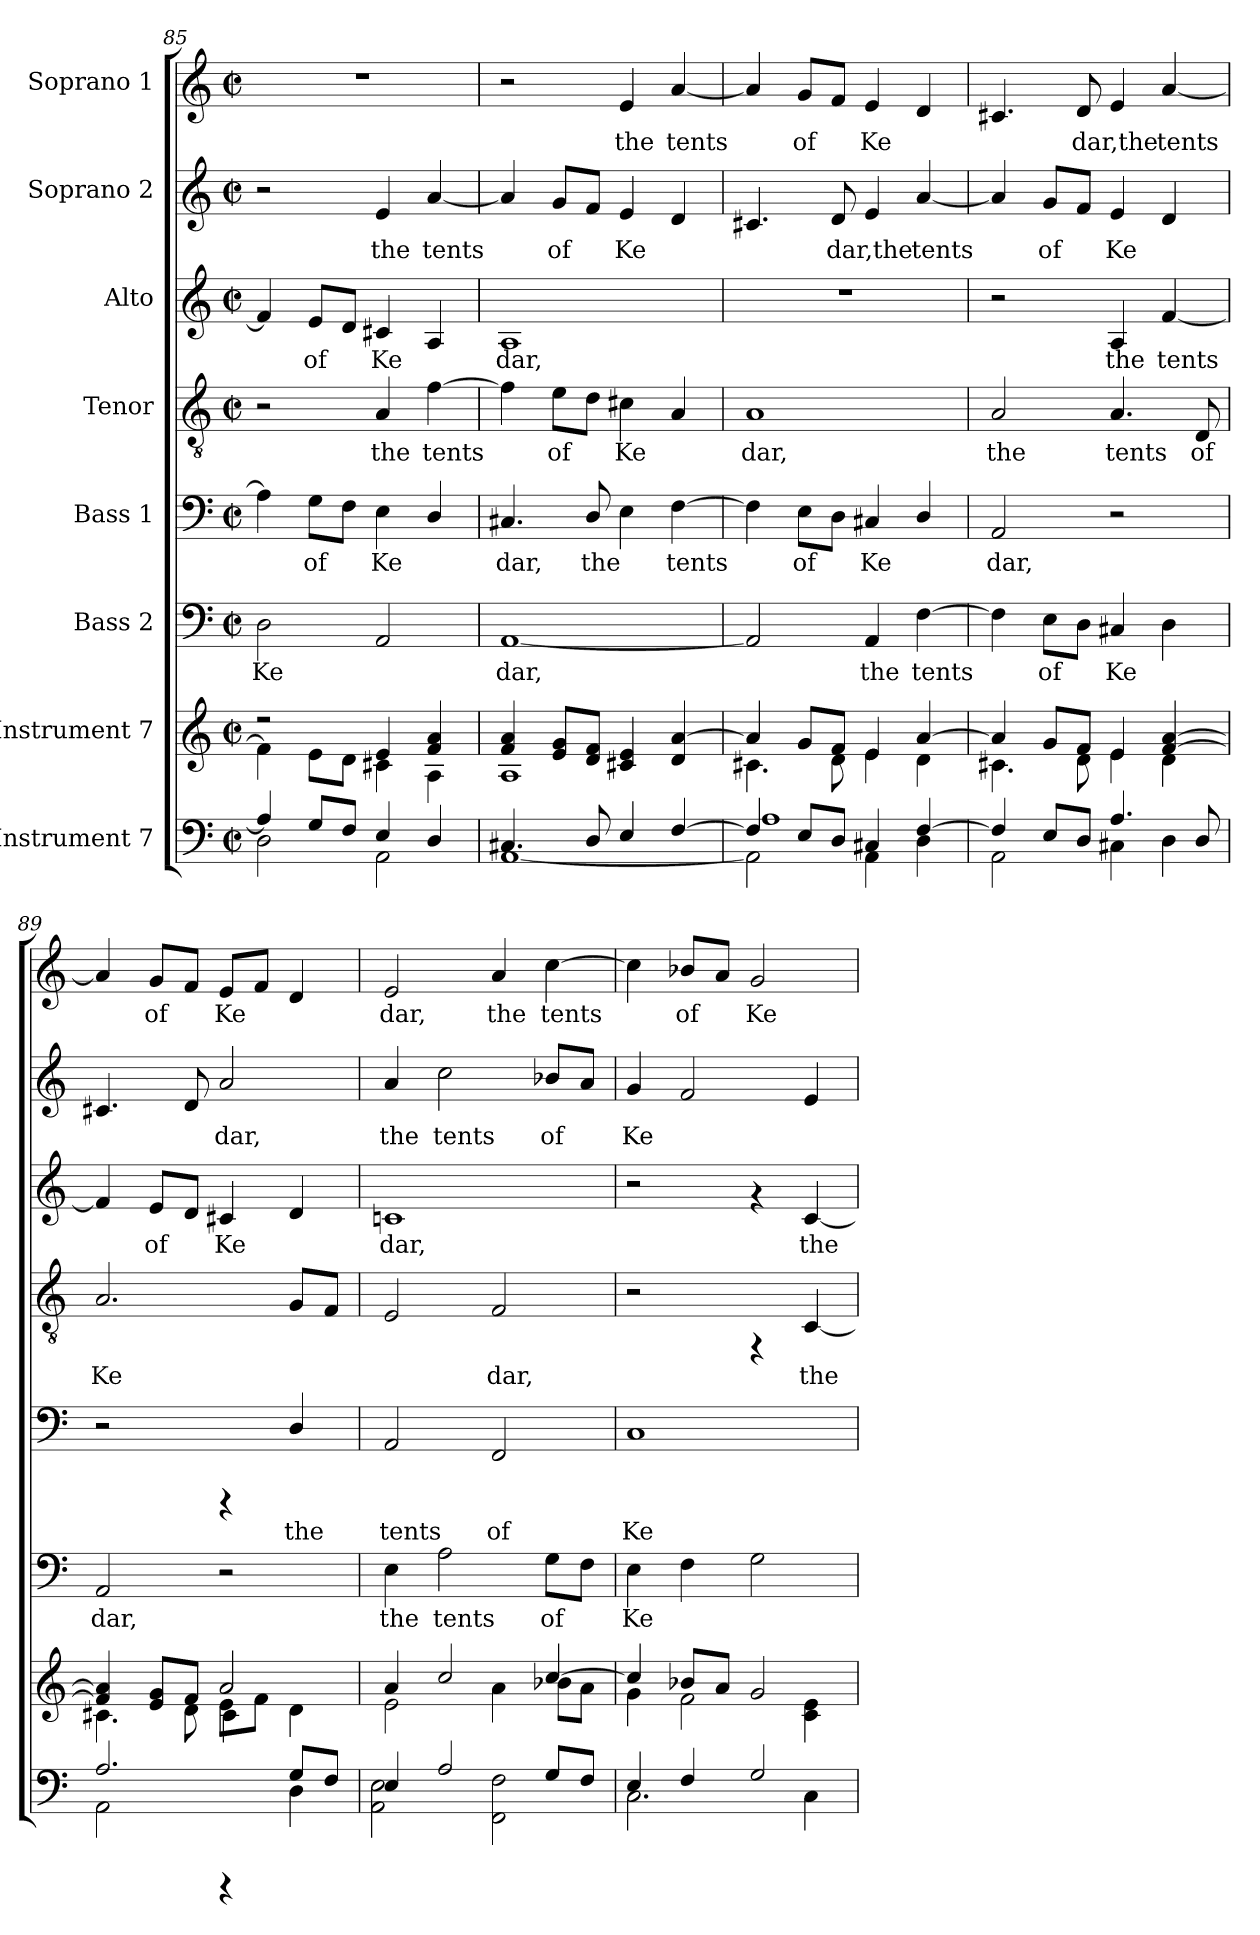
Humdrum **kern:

**kern	**kern	**kern	**text	**kern	**text	**kern	**text	**kern	**text	**kern	**text	**kern	**text
*part8	*part7	*part6	*part6	*part5	*part5	*part4	*part4	*part3	*part3	*part2	*part2	*part1	*part1
*staff8	*staff7	*staff6	*staff6	*staff5	*staff5	*staff4	*staff4	*staff3	*staff3	*staff2	*staff2	*staff1	*staff1
*I"Instrument 7	*I"Instrument 7	*I"Bass 2	*	*I"Bass 1	*	*I"Tenor	*	*I"Alto	*	*I"Soprano 2	*	*I"Soprano 1	*
*clefF4	*clefG2	*clefF4	*	*clefF4	*	*clefGv2	*	*clefG2	*	*clefG2	*	*clefG2	*
*k[]	*k[]	*k[]	*	*k[]	*	*k[]	*	*k[]	*	*k[]	*	*k[]	*
*C:	*C:	*C:	*	*C:	*	*C:	*	*C:	*	*C:	*	*C:	*
*M2/2	*M2/2	*M2/2	*	*M2/2	*	*M2/2	*	*M2/2	*	*M2/2	*	*M2/2	*
*met(c|)	*met(c|)	*met(c|)	*	*met(c|)	*	*met(c|)	*	*met(c|)	*	*met(c|)	*	*met(c|)	*
=85	=85	=85	=85	=85	=85	=85	=85	=85	=85	=85	=85	=85	=85
*^	*^	*	*	*	*	*	*	*	*	*	*	*	*
!	!	!	!	!	!LO:LY:b	!	!LO:LY:b	!	!	!	!LO:LY:b	!	!	!	!
4A/]	2D\	2r	4f\]	2D\	Ke-	4A\]	.	2r	.	4f/]	.	2r	.	1r	.
!	!	!	!	!	!	!	!LO:LY:b	!	!	!	!LO:LY:b	!	!	!	!
8G/L	.	.	8e\L	.	.	8G\L	of	.	.	8e/L	of	.	.	.	.
!	!	!	!	!	!	!	!LO:LY:b	!	!	!	!LO:LY:b	!	!	!	!
8F/J	.	.	8d\J	.	.	8F\J	.	.	.	8d/J	.	.	.	.	.
!	!	!	!	!	!LO:LY:b	!	!LO:LY:b	!	!LO:LY:b	!	!LO:LY:b	!	!LO:LY:b:cj	!	!
4E/	2AA\	4e/	4c#X\	2AA/	--	4E\	Ke-	4A/	the	4c#X/	Ke-	4e/	the	.	.
!	!	!	!	!	!	!	!LO:LY:b	!	!LO:LY:b	!	!LO:LY:b	!	!LO:LY:b:cj	!	!
4D/	.	4a/ 4f/	4A\	.	.	4D/	--	[>4f\	tents	4A/	--	[>4a/	tents	.	.
!!LO:PB:g=z
=86	=86	=86	=86	=86	=86	=86	=86	=86	=86	=86	=86	=86	=86	=86	=86
!	!	!	!	!	!LO:LY:b	!	!LO:LY:b	!	!LO:LY:b	!	!LO:LY:b	!	!LO:LY:b:cj	!	!
4.C#X/	[<1AA	4f/ 4a/	1A	[<1AA	-dar,	4.C#X/	-dar,	4f\]	.	1A	-dar,	4a/]	.	2r	.
!	!	!	!	!	!	!	!	!	!LO:LY:b	!	!	!	!LO:LY:b:cj	!	!
.	.	8e/ 8g/L	.	.	.	.	.	8e\L	of	.	.	8g/L	of	.	.
!	!	!	!	!	!	!	!LO:LY:b	!	!LO:LY:b	!	!	!	!LO:LY:b:cj	!	!
8D/	.	8d/ 8f/J	.	.	.	8D/	the	8d\J	.	.	.	8f/J	.	.	.
!	!	!	!	!	!	!	!LO:LY:b	!	!LO:LY:b	!	!	!	!LO:LY:b:cj	!	!LO:LY:b
4E/	.	4e/ 4c#X/	.	.	.	4E\	.	4c#X\	Ke-	.	.	4e/	Ke-	4e/	the
!	!	!	!	!	!	!	!LO:LY:b	!	!LO:LY:b	!	!	!	!LO:LY:b:cj	!	!LO:LY:b
[>4F/	.	[>4a/ 4d/	.	.	.	[>4F\	tents	4A/	--	.	.	4d/	--	[<4a/	tents
=87	=87	=87	=87	=87	=87	=87	=87	=87	=87	=87	=87	=87	=87	=87	=87
*	*^	*	*	*	*	*	*	*	*	*	*	*	*	*	*
!	!	!	!	!	!	!LO:LY:b	!	!LO:LY:b	!	!LO:LY:b	!	!	!	!LO:LY:b:cj	!	!LO:LY:b
4F/]	2AA\]	1A	4a/]	4.c#X\	2AA/]	.	4F\]	.	1A	-dar,	1r	.	4.c#X/	--	4a/]	.
!	!	!	!	!	!	!	!	!LO:LY:b	!	!	!	!	!	!	!	!LO:LY:b
8E/L	.	.	8g/L	.	.	.	8E\L	of	.	.	.	.	.	.	8g/L	of
!	!	!	!	!	!	!	!	!LO:LY:b	!	!	!	!	!	!LO:LY:b:cj	!	!LO:LY:b
8D/J	.	.	8f/J	8d\	.	.	8D\J	.	.	.	.	.	8d/	-dar,the	8f/J	.
!	!	!	!	!	!	!LO:LY:b	!	!LO:LY:b	!	!	!	!	!	!LO:LY:b:cj	!	!LO:LY:b
4C#X/	4AA\	.	4e/	4e\	4AA/	the	4C#X/	Ke-	.	.	.	.	4e/	.	4e/	Ke-
!	!	!	!	!	!	!LO:LY:b	!	!LO:LY:b	!	!	!	!	!	!LO:LY:b:cj	!	!LO:LY:b
[>4F/	4D\	.	[>4a/	4d\	[>4F\	tents	4D/	--	.	.	.	.	[<4a/	tents	4d/	--
*	*v	*v	*	*	*	*	*	*	*	*	*	*	*	*	*	*
=88	=88	=88	=88	=88	=88	=88	=88	=88	=88	=88	=88	=88	=88	=88	=88
!	!	!	!	!	!LO:LY:b	!	!LO:LY:b	!	!LO:LY:b	!	!	!	!LO:LY:b:cj	!	!LO:LY:b
4F/]	2AA\	4a/]	4.c#X\	4F\]	.	2AA/	-dar,	2A/	the	2r	.	4a/]	.	4.c#X/	--
!	!	!	!	!	!LO:LY:b	!	!	!	!	!	!	!	!LO:LY:b:cj	!	!
8E/L	.	8g/L	.	8E\L	of	.	.	.	.	.	.	8g/L	of	.	.
!	!	!	!	!	!LO:LY:b	!	!	!	!	!	!	!	!LO:LY:b:cj	!	!LO:LY:b
8D/J	.	8f/J	8d\	8D\J	.	.	.	.	.	.	.	8f/J	.	8d/	-dar,the
!	!	!	!	!	!LO:LY:b	!	!	!	!LO:LY:b	!	!LO:LY:b	!	!LO:LY:b:cj	!	!LO:LY:b
4.A/	4C#X\	4e/	4e\	4C#X/	Ke-	2r	.	4.A/	tents	4A/	the	4e/	Ke-	4e/	.
!	!	!	!	!	!LO:LY:b	!	!	!	!	!	!LO:LY:b	!	!LO:LY:b:cj	!	!LO:LY:b
.	4D\	[>4a/ [>4f/	4d\	4D\	--	.	.	.	.	[<4f/	tents	4d/	--	[<4a/	tents
!	!	!	!	!	!	!	!	!	!LO:LY:b	!	!	!	!	!	!
8D/	.	.	.	.	.	.	.	8D/	of	.	.	.	.	.	.
=89	=89	=89	=89	=89	=89	=89	=89	=89	=89	=89	=89	=89	=89	=89	=89
*	*	*	*^	*	*	*	*	*	*	*	*	*	*	*	*
!	!	!	!	!	!	!LO:LY:b	!	!	!	!LO:LY:b	!	!LO:LY:b	!	!LO:LY:b:cj	!	!LO:LY:b
2.A/	2AA\	4f/] 4a/]	4.c#X\	2ryy	2AA/	-dar,	2r	.	2.A/	Ke-	4f/]	.	4.c#X/	--	4a/]	.
!	!	!	!	!	!	!	!	!	!	!	!	!LO:LY:b	!	!	!	!LO:LY:b
.	.	8e/ 8g/L	.	.	.	.	.	.	.	.	8e/L	of	.	.	8g/L	of
!	!	!	!	!	!	!	!	!	!	!	!	!LO:LY:b	!	!LO:LY:b:cj	!	!LO:LY:b
.	.	8f/J	8d\	.	.	.	.	.	.	.	8d/J	.	8d/	--	8f/J	.
!	!	!	!	!	!	!	!	!	!	!	!	!LO:LY:b	!	!LO:LY:b:cj	!	!LO:LY:b
.	4rGGGG	2a/	8e\L	4c#\	2r	.	4rCCC	.	.	.	4c#X/	Ke-	2a/	-dar,	8e/L	Ke-
!	!	!	!	!	!	!	!	!	!	!	!	!	!	!	!	!LO:LY:b
.	.	.	8f\J	.	.	.	.	.	.	.	.	.	.	.	8f/J	--
!	!	!	!	!	!	!	!	!LO:LY:b	!	!LO:LY:b	!	!LO:LY:b	!	!	!	!LO:LY:b
8G/L	4D\	.	4d\	4ryy	.	.	4D/	the	8G/L	--	4d/	--	.	.	4d/	--
!	!	!	!	!	!	!	!	!	!	!LO:LY:b	!	!	!	!	!	!
8F/J	.	.	.	.	.	.	.	.	8F/J	--	.	.	.	.	.	.
*	*	*	*v	*v	*	*	*	*	*	*	*	*	*	*	*	*
=90	=90	=90	=90	=90	=90	=90	=90	=90	=90	=90	=90	=90	=90	=90	=90
!	!	!	!	!	!LO:LY:b	!	!LO:LY:b	!	!LO:LY:b	!	!LO:LY:b	!	!LO:LY:b:cj	!	!LO:LY:b
4E/	2E\ 2AA\	4a/	2e\	4E\	the	2AA/	tents	2E/	--	1cn	-dar,	4a/	the	2e/	-dar,
!	!	!	!	!	!LO:LY:b	!	!	!	!	!	!	!	!LO:LY:b:cj	!	!
2A/	.	2cc/	.	2A\	tents	.	.	.	.	.	.	2cc\	tents	.	.
!	!	!	!	!	!	!	!LO:LY:b	!	!LO:LY:b	!	!	!	!	!	!LO:LY:b
.	2F\ 2FF\	.	4a\	.	.	2FF/	of	2F/	-dar,	.	.	.	.	4a/	the
!	!	!	!	!	!LO:LY:b	!	!	!	!	!	!	!	!LO:LY:b:cj	!	!LO:LY:b
8G/L	.	[>4cc/	8b-X\L	8G\L	of	.	.	.	.	.	.	8b-X/L	of	[>4cc\	tents
!	!	!	!	!	!LO:LY:b	!	!	!	!	!	!	!	!LO:LY:b:cj	!	!
8F/J	.	.	8a\J	8F\J	.	.	.	.	.	.	.	8a/J	.	.	.
=91	=91	=91	=91	=91	=91	=91	=91	=91	=91	=91	=91	=91	=91	=91	=91
!	!	!	!	!	!LO:LY:b	!	!LO:LY:b	!	!	!	!	!	!LO:LY:b:cj	!	!LO:LY:b
4E/	2.C\	4cc/]	4g\	4E\	Ke-	1C	Ke-	2r	.	2r	.	4g/	Ke-	4cc\]	.
!	!	!	!	!	!LO:LY:b	!	!	!	!	!	!	!	!LO:LY:b:cj	!	!LO:LY:b
4F/	.	8b-X/L	2f\	4F\	--	.	.	.	.	.	.	2f/	--	8b-X/L	of
!	!	!	!	!	!	!	!	!	!	!	!	!	!	!	!LO:LY:b
.	.	8a/J	.	.	.	.	.	.	.	.	.	.	.	8a/J	.
!	!	!	!	!	!LO:LY:b	!	!	!	!	!	!	!	!	!	!LO:LY:b
2G/	.	2g/	.	2G\	--	.	.	4rFF	.	4rf	.	.	.	2g/	Ke-
!	!	!	!	!	!	!	!	!	!LO:LY:b	!	!LO:LY:b	!	!LO:LY:b:cj	!	!
.	4C\	.	4e\ 4c\	.	.	.	.	[<4C/	the	[<4c/	the	4e/	--	.	.
*v	*v	*	*	*	*	*	*	*	*	*	*	*	*	*	*
*	*v	*v	*	*	*	*	*	*	*	*	*	*	*	*
=	=	=	=	=	=	=	=	=	=	=	=	=	=
*-	*-	*-	*-	*-	*-	*-	*-	*-	*-	*-	*-	*-	*-
